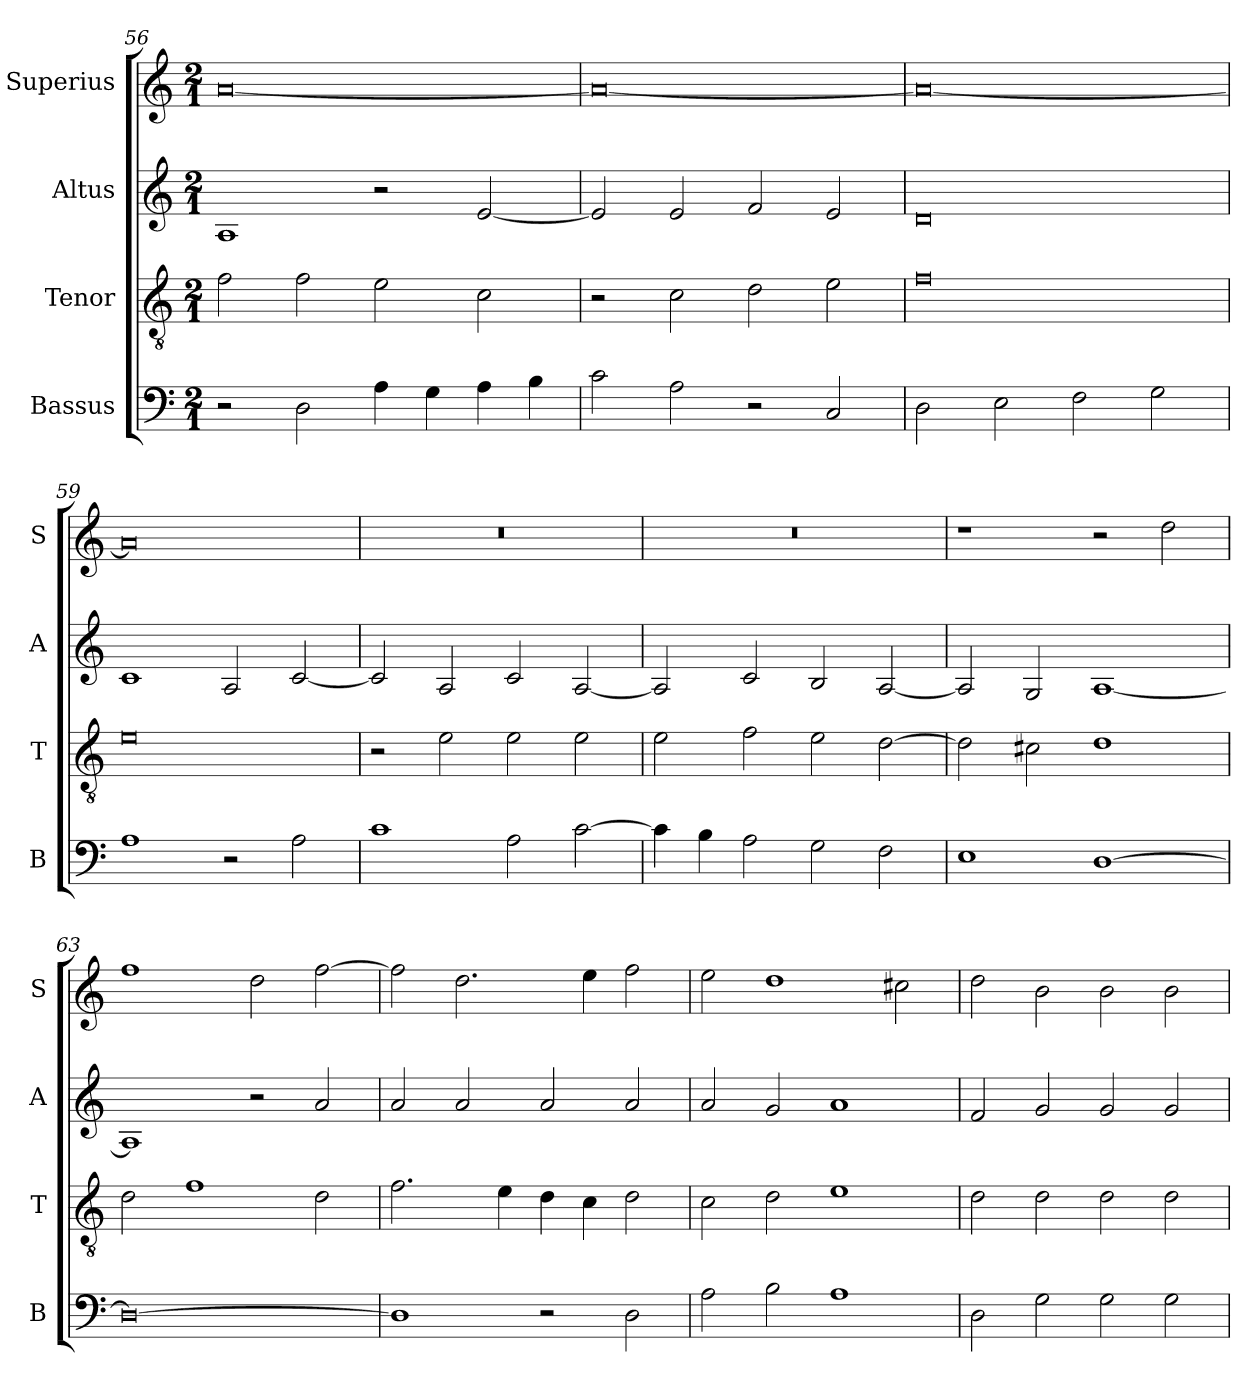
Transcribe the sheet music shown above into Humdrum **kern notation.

**kern	**kern	**kern	**kern
*part4	*part3	*part2	*part1
*staff4	*staff3	*staff2	*staff1
*I"Bassus	*I"Tenor	*I"Altus	*I"Superius
*I'B	*I'T	*I'A	*I'S
*clefF4	*clefGv2	*clefG2	*clefG2
*k[]	*k[]	*k[]	*k[]
*C:	*C:	*C:	*C:
*M2/1	*M2/1	*M2/1	*M2/1
=56	=56	=56	=56
2r	2f	1A	[0a
2D	2f	.	.
4A	2e	2r	.
4G	.	.	.
4A	2c	[2e	.
4B	.	.	.
=57	=57	=57	=57
2c	2r	2e]	0a_
2A	2c	2e	.
2r	2d	2f	.
2C	2e	2e	.
=58	=58	=58	=58
2D	0f	0d	0a_
2E	.	.	.
2F	.	.	.
2G	.	.	.
=59	=59	=59	=59
1A	0e	1c	0a]
2r	.	2A	.
2A	.	[2c	.
=60	=60	=60	=60
1c	2r	2c]	0r
.	2e	2A	.
2A	2e	2c	.
[2c	2e	[2A	.
=61	=61	=61	=61
4c]	2e	2A]	0r
4B	.	.	.
2A	2f	2c	.
2G	2e	2B	.
2F	[2d	[2A	.
=62	=62	=62	=62
1E	2d]	2A]	1r
.	2c#X	2G	.
[1D	1d	[1A	2r
.	.	.	2dd
=63	=63	=63	=63
0D_	2d	1A]	1ff
.	1f	.	.
.	.	2r	2dd
.	2d	2a	[2ff
=64	=64	=64	=64
1D]	2.f	2a	2ff]
.	.	2a	2.dd
.	4e	.	.
2r	4d	2a	.
.	4c	.	4ee
2D	2d	2a	2ff
=65	=65	=65	=65
2A	2c	2a	2ee
2B	2d	2g	1dd
1A	1e	1a	.
.	.	.	2cc#X
=66	=66	=66	=66
2D	2d	2f	2dd
2G	2d	2g	2b
2G	2d	2g	2b
2G	2d	2g	2b
=	=	=	=
*-	*-	*-	*-
